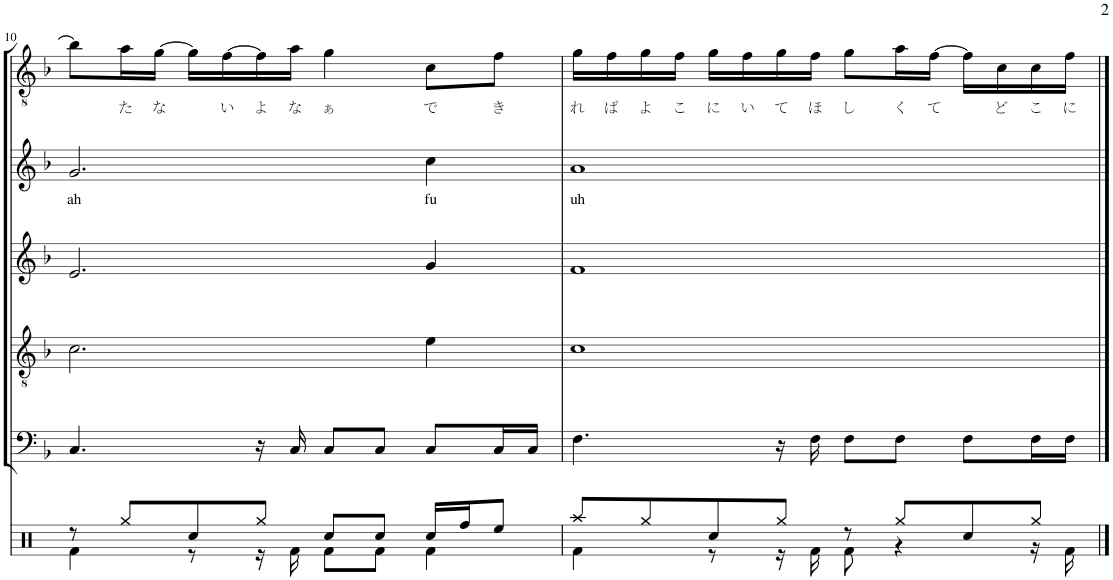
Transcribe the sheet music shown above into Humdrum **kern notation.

**kern	**kern	**kern	**kern	**kern	**text	**kern	**text
*part6	*part5	*part4	*part3	*part2	*part2	*part1	*part1
*staff6	*staff5	*staff4	*staff3	*staff2	*staff2	*staff1	*staff1
*I"V.per	*I"Bass Vocal	*I"3rd Chorus	*I"2nd Chorus	*I"1st Chorus	*	*I"Lead Vocal	*
!!LO:PB:g=z
*clefX	*clefF4	*clefGv2	*clefG2	*clefG2	*	*clefGv2	*
*k[]	*k[b-]	*k[b-]	*k[b-]	*k[b-]	*	*k[b-]	*
*M4/4	*M4/4	*M4/4	*M4/4	*M4/4	*	*M4/4	*
=10	=10	=10	=10	=10	=10	=10	=10
*^	*	*	*	*	*	*	*
!	!	!	!	!	!	!LO:LY:b	!	!
8r	4Rf\	4.C/	2.c\	2.e/	2.g/	ah	8b-\L]	.
!	!	!	!	!	!	!	!	!LO:LY:b
8Rgg/L	.	.	.	.	.	.	16a\L	た
!	!	!	!	!	!	!	!	!LO:LY:b
.	.	.	.	.	.	.	[16g\JJ	な
8Rcc/	8r	.	.	.	.	.	16g\LL]	.
!	!	!	!	!	!	!	!	!LO:LY:b
.	.	.	.	.	.	.	[16f\	い
!	!	!	!	!	!	!	!	!LO:LY:b
8Rgg/J	16r	16r	.	.	.	.	16f\]	よ
!	!	!	!	!	!	!	!	!LO:LY:b
.	16Rf\	16C/	.	.	.	.	16a\JJ	な
!	!	!	!	!	!	!	!	!LO:LY:b
8Rcc/L	8Rf\L	8C/L	.	.	.	.	4g\	ぁ
8Rcc/J	8Rf\J	8C/J	.	.	.	.	.	.
!	!	!	!	!	!	!LO:LY:b	!	!LO:LY:b
16Rcc/LL	4Rf\	8C/L	4e\	4g/	4cc\	fu	8c\L	で
16Rff/J	.	.	.	.	.	.	.	.
!	!	!	!	!	!	!	!	!LO:LY:b
8Ree/J	.	16C/L	.	.	.	.	8f\J	き
.	.	16C/JJ	.	.	.	.	.	.
=11	=11	=11	=11	=11	=11	=11	=11	=11
!	!	!	!	!	!	!LO:LY:b	!	!LO:LY:b
8Raa/L	4Rf\	4.F\	1c	1f	1a	uh	16g\LL	れ
!	!	!	!	!	!	!	!	!LO:LY:b
.	.	.	.	.	.	.	16f\	ば
!	!	!	!	!	!	!	!	!LO:LY:b
8Rgg/	.	.	.	.	.	.	16g\	よ
!	!	!	!	!	!	!	!	!LO:LY:b
.	.	.	.	.	.	.	16f\JJ	こ
!	!	!	!	!	!	!	!	!LO:LY:b
8Rcc/	8r	.	.	.	.	.	16g\LL	に
!	!	!	!	!	!	!	!	!LO:LY:b
.	.	.	.	.	.	.	16f\	い
!	!	!	!	!	!	!	!	!LO:LY:b
8Rgg/J	16r	16r	.	.	.	.	16g\	て
!	!	!	!	!	!	!	!	!LO:LY:b
.	16Rf\	16F\	.	.	.	.	16f\JJ	ほ
!	!	!	!	!	!	!	!	!LO:LY:b
8r	8Rf\	8F\L	.	.	.	.	8g\L	し
!	!	!	!	!	!	!	!	!LO:LY:b
8Rgg/L	4r	8F\J	.	.	.	.	16a\L	く
!	!	!	!	!	!	!	!	!LO:LY:b
.	.	.	.	.	.	.	[16f\JJ	て
8Rcc/	.	8F\L	.	.	.	.	16f\LL]	.
!	!	!	!	!	!	!	!	!LO:LY:b
.	.	.	.	.	.	.	16c\	ど
!	!	!	!	!	!	!	!	!LO:LY:b
8Rgg/J	16r	16F\L	.	.	.	.	16c\	こ
!	!	!	!	!	!	!	!	!LO:LY:b
.	16Rf\	16F\JJ	.	.	.	.	16f\JJ	に
*v	*v	*	*	*	*	*	*	*
==	==	==	==	==	==	==	==
*-	*-	*-	*-	*-	*-	*-	*-
